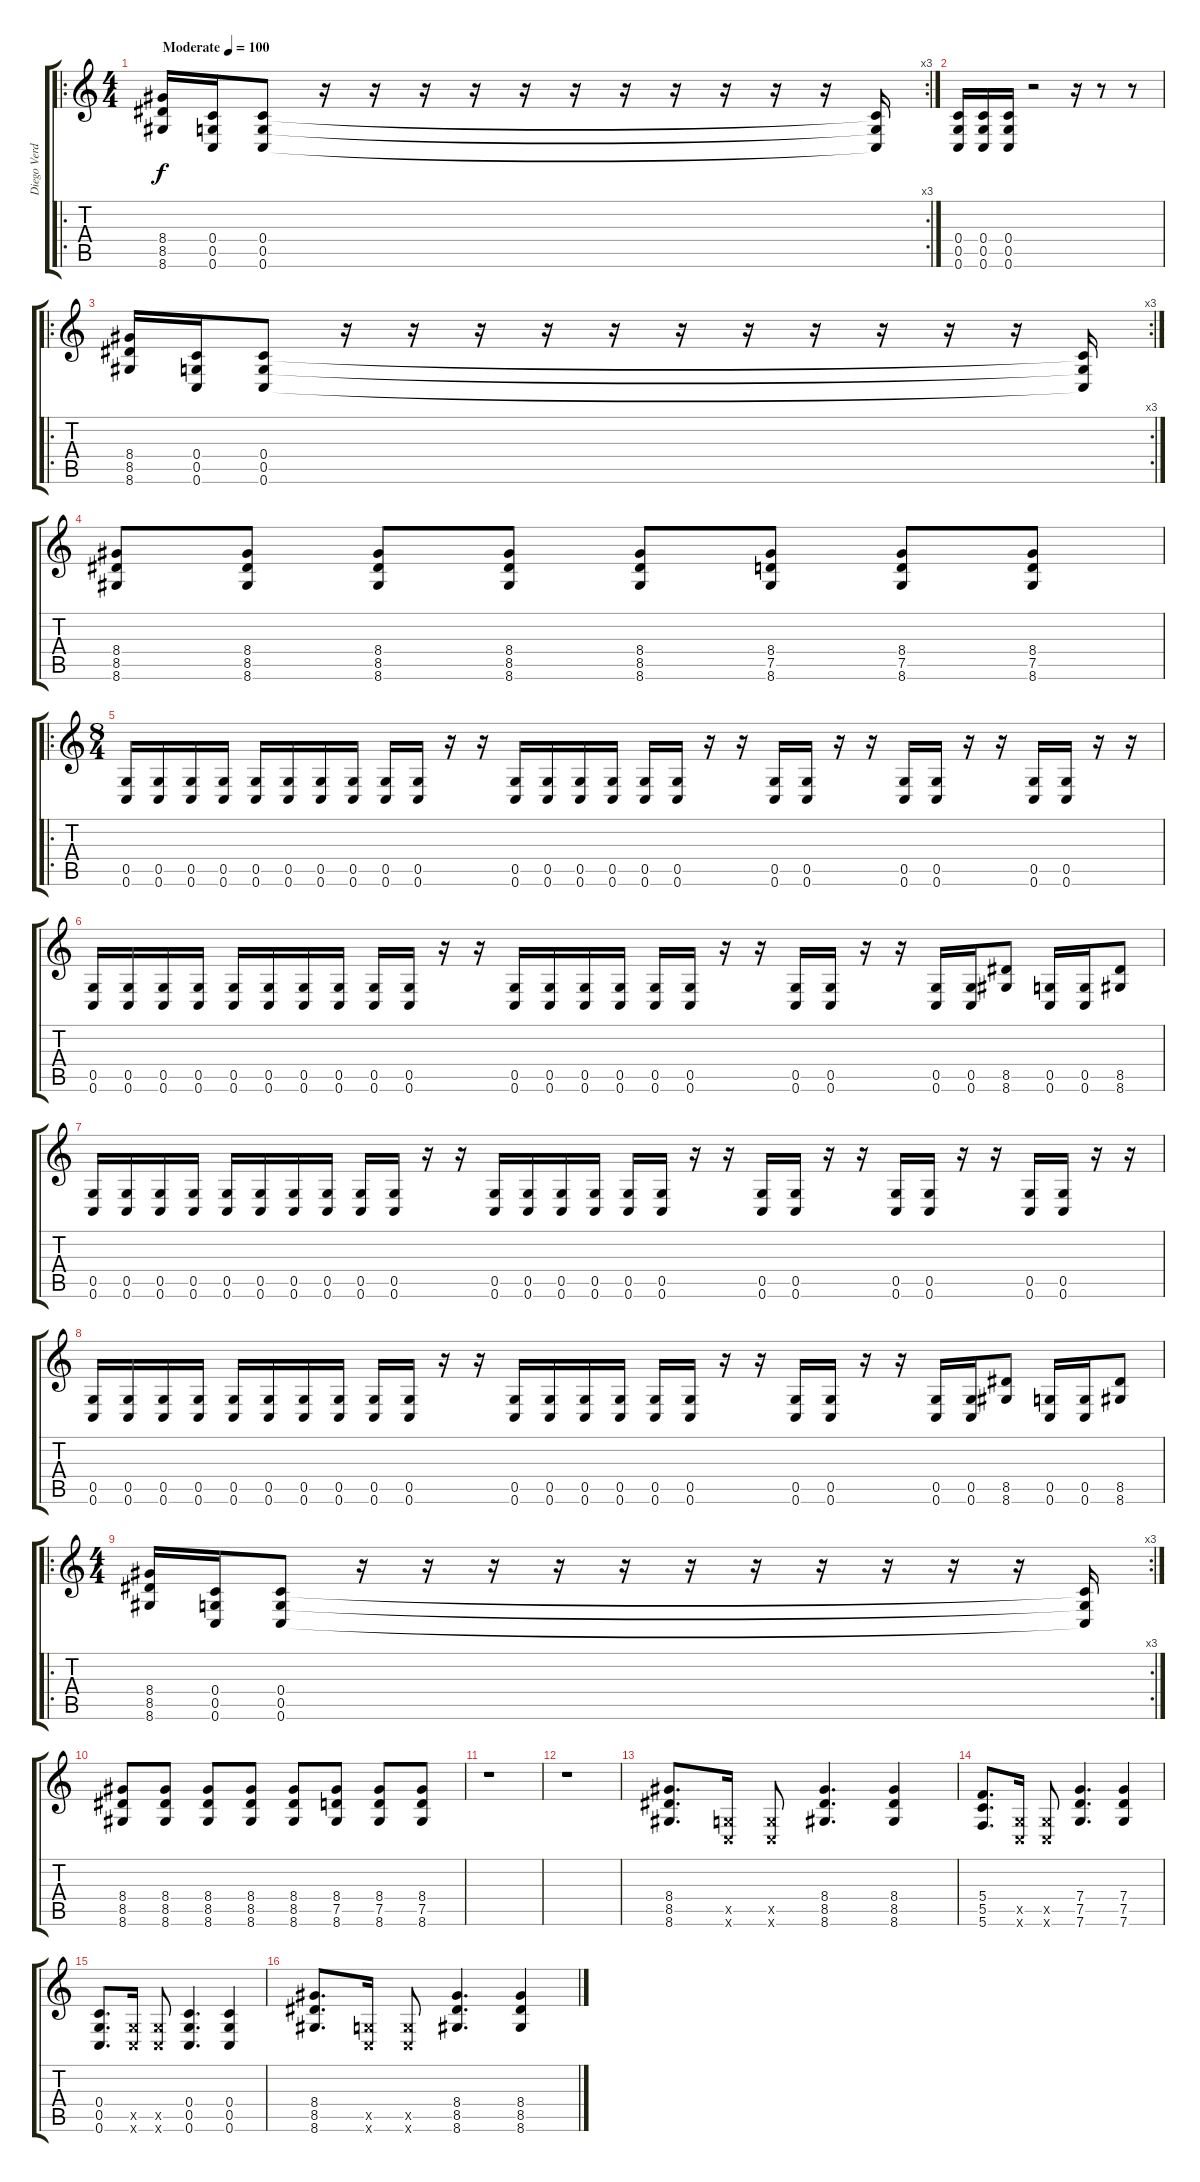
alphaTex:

\track ("Diego Verduzco (Rythm Guitar)" "Diego Verd") {instrument distortionguitar}
\staff {score tabs}
\tuning (D4 A3 F3 C3 G2 C2) {hide}
\ro
\rc 3
\ts (4 4)
\tempo (100 "Moderate")
\clef g2
\ks c
(8.4 8.5 8.6).16{dy f instrument distortionguitar} (0.4 0.5 0.6).16 (0.4 0.5 0.6).8 r.16 r.16 r.16 r.16 r.16 r.16 r.16 r.16 r.16 r.16 r.16 (0.4{t} 0.5{t} 0.6{t}).16 |
(0.4 0.5 0.6).16 (0.4 0.5 0.6).16 (0.4 0.5 0.6).16 r.2 r.16 r.8 r.8 |
\ro
\rc 3
(8.4 8.5 8.6).16 (0.4 0.5 0.6).16 (0.4 0.5 0.6).8 r.16 r.16 r.16 r.16 r.16 r.16 r.16 r.16 r.16 r.16 r.16 (0.4{t} 0.5{t} 0.6{t}).16 |
(8.4 8.5 8.6).8 (8.4 8.5 8.6).8 (8.4 8.5 8.6).8 (8.4 8.5 8.6).8 (8.4 8.5 8.6).8 (8.4 7.5 8.6).8 (8.4 7.5 8.6).8 (8.4 7.5 8.6).8 |
\ro
\ts (8 4)
(0.5 0.6).16 (0.5 0.6).16 (0.5 0.6).16 (0.5 0.6).16 (0.5 0.6).16 (0.5 0.6).16 (0.5 0.6).16 (0.5 0.6).16 (0.5 0.6).16 (0.5 0.6).16 r.16 r.16 (0.5 0.6).16 (0.5 0.6).16 (0.5 0.6).16 (0.5 0.6).16 (0.5 0.6).16 (0.5 0.6).16 r.16 r.16 (0.5 0.6).16 (0.5 0.6).16 r.16 r.16 (0.5 0.6).16 (0.5 0.6).16 r.16 r.16 (0.5 0.6).16 (0.5 0.6).16 r.16 r.16 |
(0.5 0.6).16 (0.5 0.6).16 (0.5 0.6).16 (0.5 0.6).16 (0.5 0.6).16 (0.5 0.6).16 (0.5 0.6).16 (0.5 0.6).16 (0.5 0.6).16 (0.5 0.6).16 r.16 r.16 (0.5 0.6).16 (0.5 0.6).16 (0.5 0.6).16 (0.5 0.6).16 (0.5 0.6).16 (0.5 0.6).16 r.16 r.16 (0.5 0.6).16 (0.5 0.6).16 r.16 r.16 (0.5 0.6).16 (0.5 0.6).16 (8.5 8.6).8 (0.5 0.6).16 (0.5 0.6).16 (8.5 8.6).8 |
(0.5 0.6).16 (0.5 0.6).16 (0.5 0.6).16 (0.5 0.6).16 (0.5 0.6).16 (0.5 0.6).16 (0.5 0.6).16 (0.5 0.6).16 (0.5 0.6).16 (0.5 0.6).16 r.16 r.16 (0.5 0.6).16 (0.5 0.6).16 (0.5 0.6).16 (0.5 0.6).16 (0.5 0.6).16 (0.5 0.6).16 r.16 r.16 (0.5 0.6).16 (0.5 0.6).16 r.16 r.16 (0.5 0.6).16 (0.5 0.6).16 r.16 r.16 (0.5 0.6).16 (0.5 0.6).16 r.16 r.16 |
(0.5 0.6).16 (0.5 0.6).16 (0.5 0.6).16 (0.5 0.6).16 (0.5 0.6).16 (0.5 0.6).16 (0.5 0.6).16 (0.5 0.6).16 (0.5 0.6).16 (0.5 0.6).16 r.16 r.16 (0.5 0.6).16 (0.5 0.6).16 (0.5 0.6).16 (0.5 0.6).16 (0.5 0.6).16 (0.5 0.6).16 r.16 r.16 (0.5 0.6).16 (0.5 0.6).16 r.16 r.16 (0.5 0.6).16 (0.5 0.6).16 (8.5 8.6).8 (0.5 0.6).16 (0.5 0.6).16 (8.5 8.6).8 |
\ro
\rc 3
\ts (4 4)
(8.4 8.5 8.6).16 (0.4 0.5 0.6).16 (0.4 0.5 0.6).8 r.16 r.16 r.16 r.16 r.16 r.16 r.16 r.16 r.16 r.16 r.16 (0.4{t} 0.5{t} 0.6{t}).16 |
(8.4 8.5 8.6).8 (8.4 8.5 8.6).8 (8.4 8.5 8.6).8 (8.4 8.5 8.6).8 (8.4 8.5 8.6).8 (8.4 7.5 8.6).8 (8.4 7.5 8.6).8 (8.4 7.5 8.6).8 |
r.1 |
r.1 |
(8.4 8.5 8.6).8{d} (0.5{x} 0.6{x}).16 (0.5{x} 0.6{x}).8 (8.4 8.5 8.6).4{d} (8.4 8.5 8.6).4 |
(5.4 5.5 5.6).8{d} (0.5{x} 0.6{x}).16 (0.5{x} 0.6{x}).8 (7.4 7.5 7.6).4{d} (7.4 7.5 7.6).4 |
(0.4 0.5 0.6).8{d} (0.5{x} 0.6{x}).16 (0.5{x} 0.6{x}).8 (0.4 0.5 0.6).4{d} (0.4 0.5 0.6).4 |
(8.4 8.5 8.6).8{d} (0.5{x} 0.6{x}).16 (0.5{x} 0.6{x}).8 (8.4 8.5 8.6).4{d} (8.4 8.5 8.6).4
